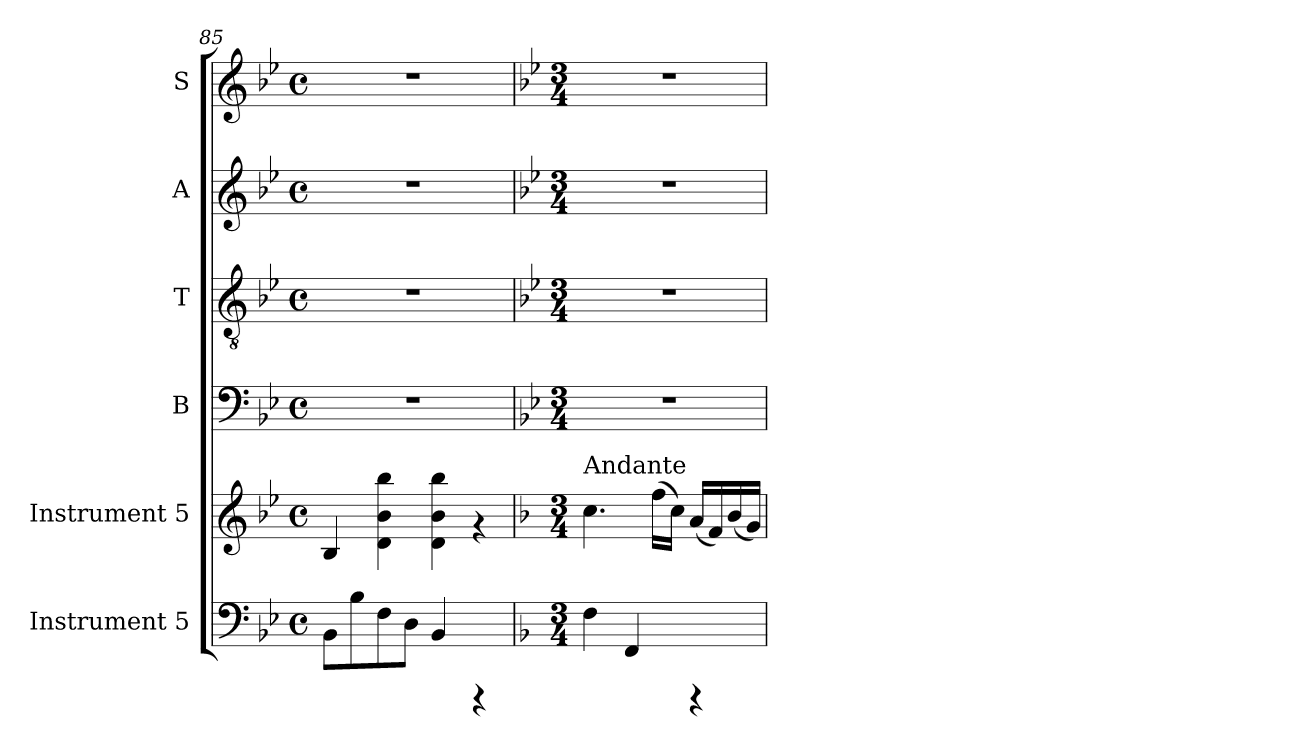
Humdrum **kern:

**kern	**kern	**kern	**kern	**kern	**kern
*part6	*part5	*part4	*part3	*part2	*part1
*staff6	*staff5	*staff4	*staff3	*staff2	*staff1
*I"Instrument 5	*I"Instrument 5	*I"B	*I"T	*I"A	*I"S
*	*	*I'B	*I'T	*I'A	*I'S
*clefF4	*clefG2	*clefF4	*clefGv2	*clefG2	*clefG2
*k[b-e-]	*k[b-e-]	*k[b-e-]	*k[b-e-]	*k[b-e-]	*k[b-e-]
*B-:	*B-:	*B-:	*B-:	*B-:	*B-:
*M4/4	*M4/4	*M4/4	*M4/4	*M4/4	*M4/4
*met(c)	*met(c)	*met(c)	*met(c)	*met(c)	*met(c)
=85	=85	=85	=85	=85	=85
8BB-\L	4B-/	1r	1r	1r	1r
8B-\	.	.	.	.	.
8F\	4b-\ 4d\ 4bb-\	.	.	.	.
8D\J	.	.	.	.	.
4BB-/	4bb-\ 4b-\ 4d\	.	.	.	.
4rCCC	4rf	.	.	.	.
!!LO:PB:g=z
=86!	=86!	=86!	=86!	=86!	=86!
*k[b-]	*k[b-]	*	*	*	*
*F:	*F:	*	*	*	*
*M3/4	*M3/4	*M3/4	*M3/4	*M3/4	*M3/4
!	!LO:TX:a:t=Andante	!	!	!	!
4F\	4.cc\	2.r	2.r	2.r	2.r
4FF/	.	.	.	.	.
.	(>16ff\L	.	.	.	.
.	16cc\J)	.	.	.	.
4rCCC	(<16a/L	.	.	.	.
.	16f/)	.	.	.	.
.	(<16b-/	.	.	.	.
.	16g/J)	.	.	.	.
=	=	=	=	=	=
*-	*-	*-	*-	*-	*-
